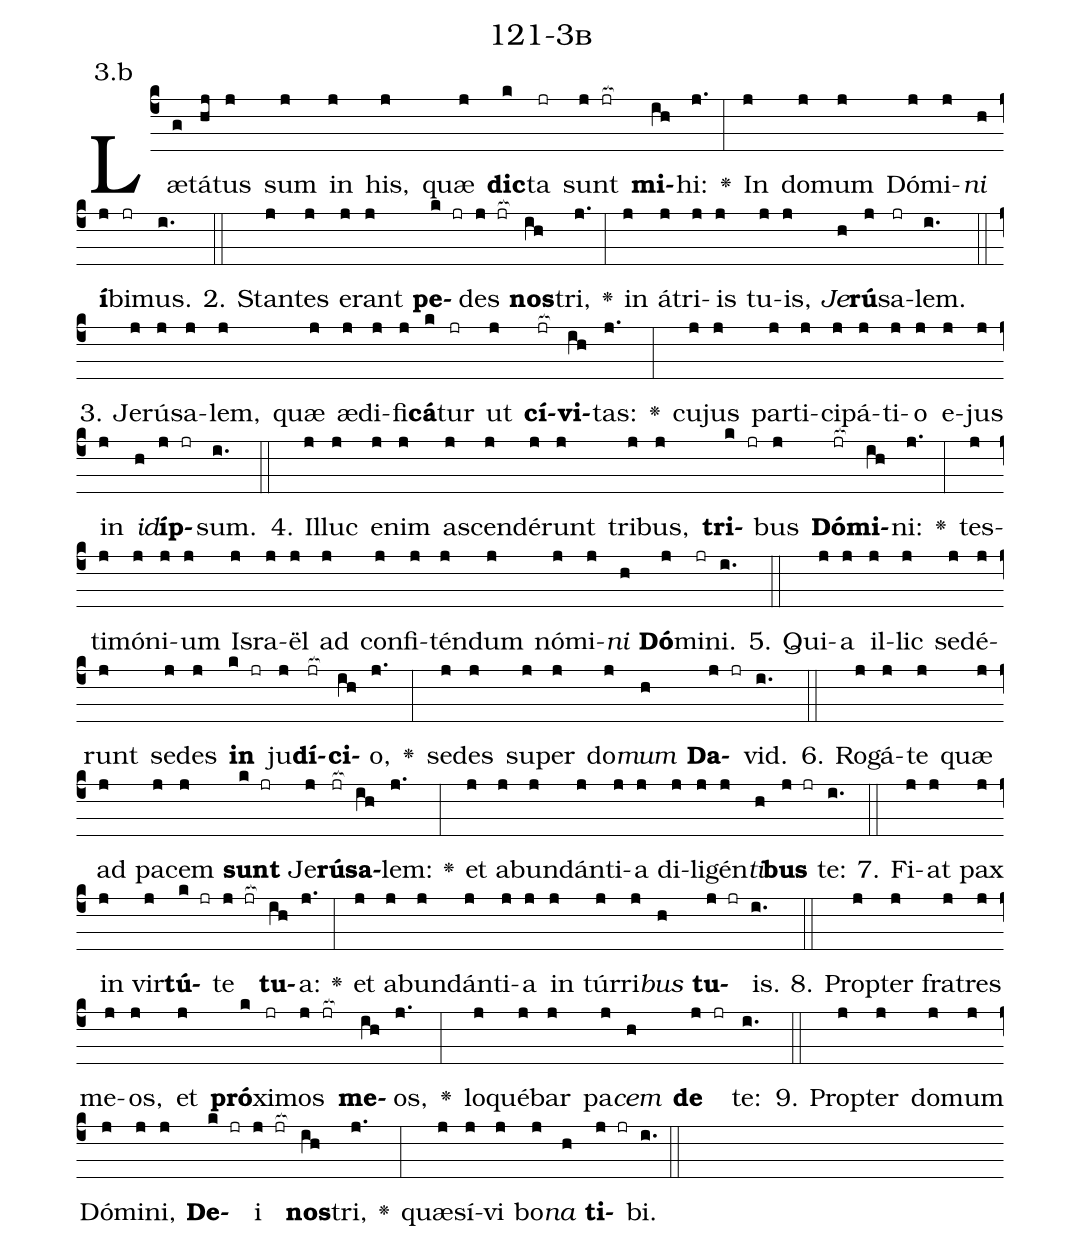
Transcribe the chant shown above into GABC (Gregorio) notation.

name: 121-3b;
annotation: 3.b;
%%
(c4)Læ(g)tá(hj)tus(j) sum(j) in(j) his,(j) quæ(j) <b>dic</b>(k)ta(jr) sunt(j jr[ocb:1{]) <b>mi</b>(ih[ocb:0}])hi:(j.) <v>\greheightstar</v>(:) In(j) do(j)mum(j) Dó(j)mi(j)<i>ni</i>(h) <b>í</b>(j)bi(jr)mus.(i.) (::)
2. Stan(j)tes(j) e(j)rant(j) <b>pe</b>(k jr)des(j jr[ocb:1{]) <b>nos</b>(ih[ocb:0}])tri,(j.) <v>\greheightstar</v>(:) in(j) á(j)tri(j)is(j) tu(j)is,(j) <i>Je</i>(h)<b>rú</b>(j)sa(jr)lem.(i.) (::)
3. Je(j)rú(j)sa(j)lem,(j) quæ(j) æ(j)di(j)fi(j)<b>cá</b>(k)tur(jr) ut(j) <b>cí</b>(jr[ocb:1{])<b>vi</b>(ih[ocb:0}])tas:(j.) <v>\greheightstar</v>(:) cu(j)jus(j) par(j)ti(j)ci(j)pá(j)ti(j)o(j) e(j)jus(j) in(j) <i>id</i>(h)<b>íp</b>(j jr)sum.(i.) (::)
4. Il(j)luc(j) e(j)nim(j) a(j)scen(j)dé(j)runt(j) tri(j)bus,(j) <b>tri</b>(k jr)bus(j) <b>Dó</b>(jr[ocb:1{])<b>mi</b>(ih[ocb:0}])ni:(j.) <v>\greheightstar</v>(:) tes(j)ti(j)mó(j)ni(j)um(j) Is(j)ra(j)ël(j) ad(j) con(j)fi(j)tén(j)dum(j) nó(j)mi(j)<i>ni</i>(h) <b>Dó</b>(j)mi(jr)ni.(i.) (::)
5. Qui(j)a(j) il(j)lic(j) se(j)dé(j)runt(j) se(j)des(j) <b>in</b>(k jr) ju(j)<b>dí</b>(jr[ocb:1{])<b>ci</b>(ih[ocb:0}])o,(j.) <v>\greheightstar</v>(:) se(j)des(j) su(j)per(j) do(j)<i>mum</i>(h) <b>Da</b>(j jr)vid.(i.) (::)
6. Ro(j)gá(j)te(j) quæ(j) ad(j) pa(j)cem(j) <b>sunt</b>(k jr) Je(j)<b>rú</b>(jr[ocb:1{])<b>sa</b>(ih[ocb:0}])lem:(j.) <v>\greheightstar</v>(:) et(j) ab(j)un(j)dán(j)ti(j)a(j) di(j)li(j)gén(j)<i>ti</i>(h)<b>bus</b>(j jr) te:(i.) (::)
7. Fi(j)at(j) pax(j) in(j) vir(j)<b>tú</b>(k jr)te(j jr[ocb:1{]) <b>tu</b>(ih[ocb:0}])a:(j.) <v>\greheightstar</v>(:) et(j) ab(j)un(j)dán(j)ti(j)a(j) in(j) túr(j)ri(j)<i>bus</i>(h) <b>tu</b>(j jr)is.(i.) (::)
8. Prop(j)ter(j) fra(j)tres(j) me(j)os,(j) et(j) <b>pró</b>(k)xi(jr)mos(j jr[ocb:1{]) <b>me</b>(ih[ocb:0}])os,(j.) <v>\greheightstar</v>(:) lo(j)qué(j)bar(j) pa(j)<i>cem</i>(h) <b>de</b>(j jr) te:(i.) (::)
9. Prop(j)ter(j) do(j)mum(j) Dó(j)mi(j)ni,(j) <b>De</b>(k jr)i(j jr[ocb:1{]) <b>nos</b>(ih[ocb:0}])tri,(j.) <v>\greheightstar</v>(:) quæ(j)sí(j)vi(j) bo(j)<i>na</i>(h) <b>ti</b>(j jr)bi.(i.) (::)
